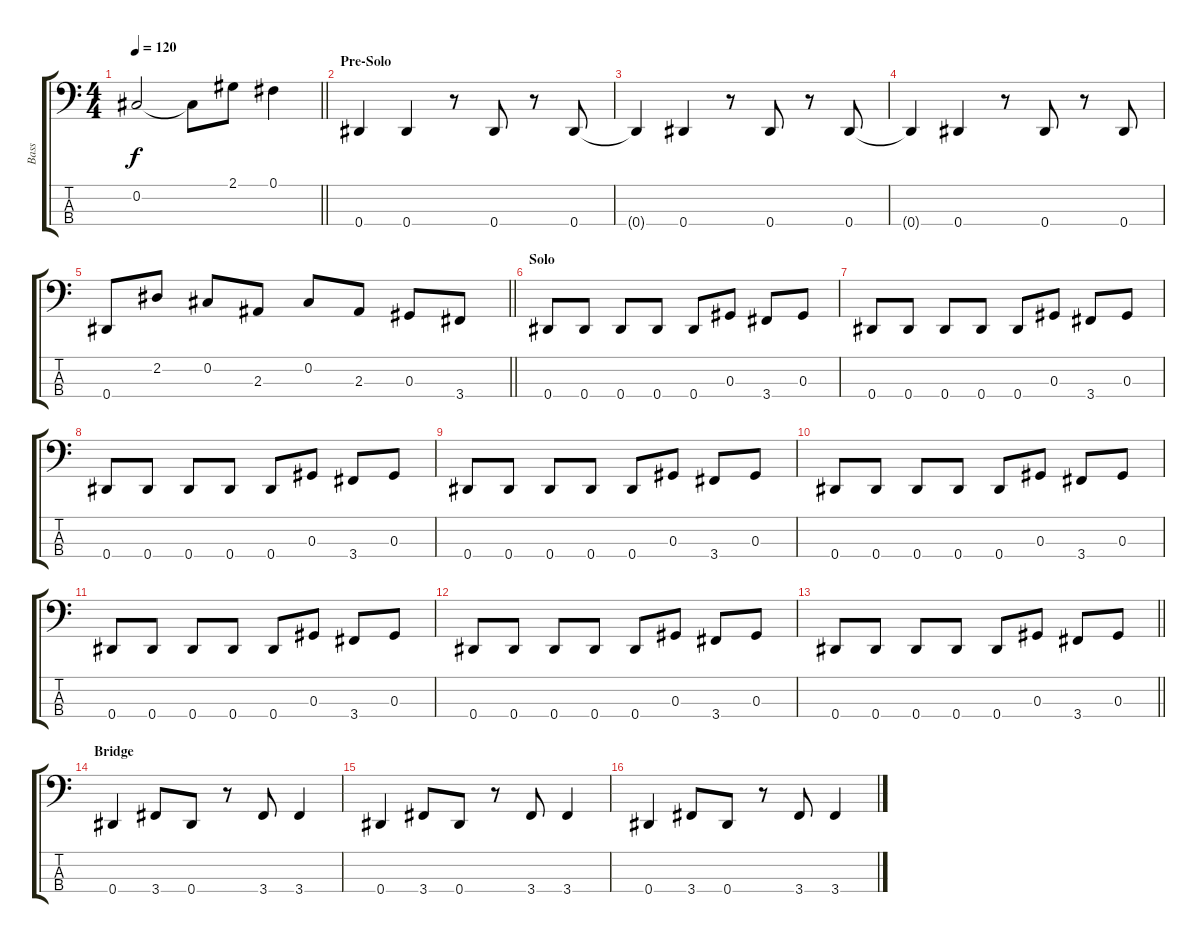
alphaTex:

\track ("Bass" "Bass") {instrument electricbassfinger}
\staff {score tabs}
\tuning (Gb2 Db2 Ab1 Eb1) {hide}
\ts (4 4)
\tempo 120
\clef f4
\barLineRight lightlight
\ks c
0.2.2{dy f} 0.2{t}.8 2.1.8 0.1.4 |
\section ("" "Pre-Solo")
0.4.4 0.4.4 r.8 0.4.8 r.8 0.4.8 |
0.4{t}.4 0.4.4 r.8 0.4.8 r.8 0.4.8 |
0.4{t}.4 0.4.4 r.8 0.4.8 r.8 0.4.8 |
\barLineRight lightlight
0.4.8 2.2.8 0.2.8 2.3.8 0.2.8 2.3.8 0.3.8 3.4.8 |
\section ("" "Solo")
0.4.8 0.4.8 0.4.8 0.4.8 0.4.8 0.3.8 3.4.8 0.3.8 |
0.4.8 0.4.8 0.4.8 0.4.8 0.4.8 0.3.8 3.4.8 0.3.8 |
0.4.8 0.4.8 0.4.8 0.4.8 0.4.8 0.3.8 3.4.8 0.3.8 |
0.4.8 0.4.8 0.4.8 0.4.8 0.4.8 0.3.8 3.4.8 0.3.8 |
0.4.8 0.4.8 0.4.8 0.4.8 0.4.8 0.3.8 3.4.8 0.3.8 |
0.4.8 0.4.8 0.4.8 0.4.8 0.4.8 0.3.8 3.4.8 0.3.8 |
0.4.8 0.4.8 0.4.8 0.4.8 0.4.8 0.3.8 3.4.8 0.3.8 |
\barLineRight lightlight
0.4.8 0.4.8 0.4.8 0.4.8 0.4.8 0.3.8 3.4.8 0.3.8 |
\section ("" "Bridge")
0.4.4 3.4.8 0.4.8 r.8 3.4.8 3.4.4 |
0.4.4 3.4.8 0.4.8 r.8 3.4.8 3.4.4 |
0.4.4 3.4.8 0.4.8 r.8 3.4.8 3.4.4
